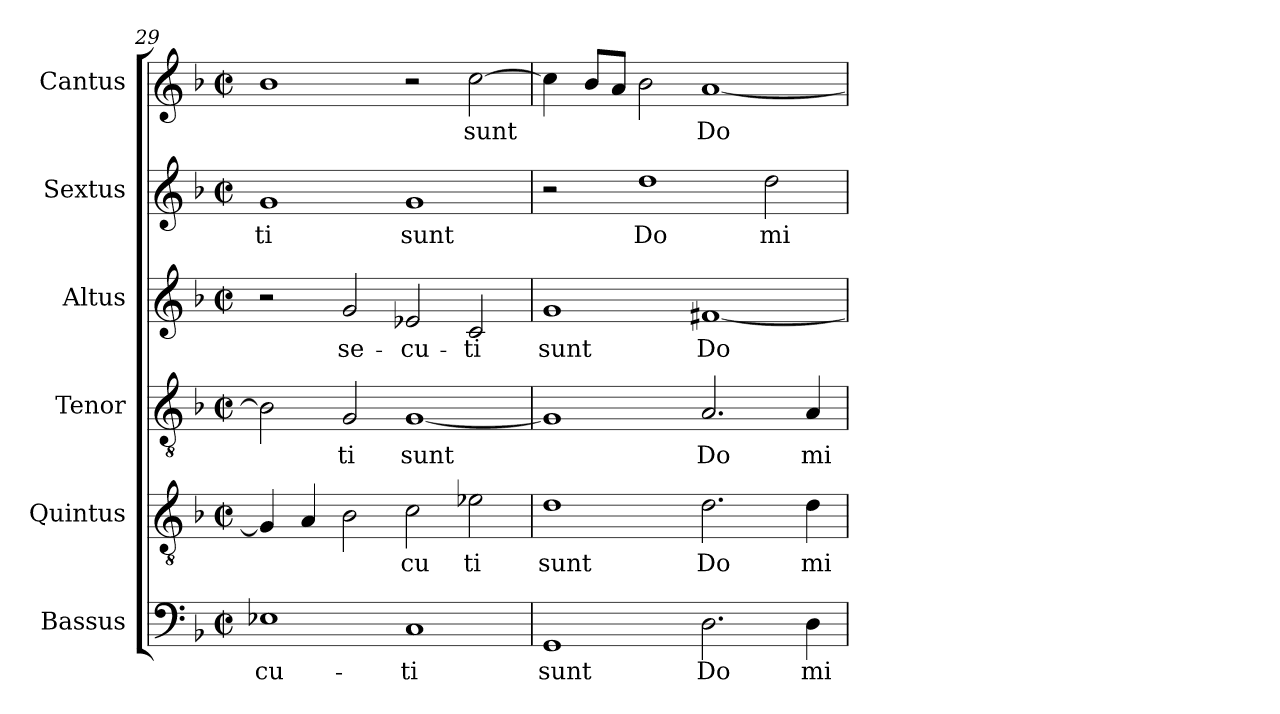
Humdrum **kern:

**kern	**text	**kern	**text	**kern	**text	**kern	**text	**kern	**text	**kern	**text
*part6	*part6	*part5	*part5	*part4	*part4	*part3	*part3	*part2	*part2	*part1	*part1
*staff6	*staff6	*staff5	*staff5	*staff4	*staff4	*staff3	*staff3	*staff2	*staff2	*staff1	*staff1
*I"Bassus	*	*I"Quintus	*	*I"Tenor	*	*I"Altus	*	*I"Sextus	*	*I"Cantus	*
*clefF4	*	*clefGv2	*	*clefGv2	*	*clefG2	*	*clefG2	*	*clefG2	*
*k[b-]	*	*k[b-]	*	*k[b-]	*	*k[b-]	*	*k[b-]	*	*k[b-]	*
*F:	*	*F:	*	*F:	*	*F:	*	*F:	*	*F:	*
*M2/2	*	*M2/2	*	*M2/2	*	*M2/2	*	*M2/2	*	*M2/2	*
*met(c|)	*	*met(c|)	*	*met(c|)	*	*met(c|)	*	*met(c|)	*	*met(c|)	*
=29	=29	=29	=29	=29	=29	=29	=29	=29	=29	=29	=29
!	!LO:LY:b:cj	!	!	!	!	!	!	!	!LO:LY:b:cj	!	!
1E-X	-cu-	4G/]	.	2B-\]	.	2r	.	1g	-ti	1b-	.
.	.	4A/	.	.	.	.	.	.	.	.	.
!	!	!	!	!	!LO:LY:b:cj	!	!LO:LY:b:cj	!	!	!	!
.	.	2B-\	.	2G/	ti	2g/	se-	.	.	.	.
!	!LO:LY:b:cj	!	!LO:LY:b:cj	!	!LO:LY:b	!	!LO:LY:b:cj	!	!LO:LY:b:cj	!	!
1C	-ti	2c\	cu	[>1G	sunt	2e-X/	-cu-	1g	sunt	2r	.
!	!	!	!LO:LY:b:cj	!	!	!	!LO:LY:b:cj	!	!	!	!LO:LY:b
.	.	2e-X\	ti	.	.	2c/	-ti	.	.	[<2cc\	sunt
!!LO:LB:g=z
=30	=30	=30	=30	=30	=30	=30	=30	=30	=30	=30	=30
!	!LO:LY:b:cj	!	!LO:LY:b:cj	!	!	!	!LO:LY:b:cj	!	!	!	!
1GG	sunt	1d	sunt	1G]	.	1g	sunt	2r	.	4cc\]	.
.	.	.	.	.	.	.	.	.	.	8b-/L	.
.	.	.	.	.	.	.	.	.	.	8a/J	.
!	!	!	!	!	!	!	!	!	!LO:LY:b:cj	!	!
.	.	.	.	.	.	.	.	1dd	Do	2b-\	.
!	!LO:LY:b:cj	!	!LO:LY:b:cj	!	!LO:LY:b:cj	!	!LO:LY:b:cj	!	!	!	!LO:LY:b:cj
2.D\	Do	2.d\	Do	2.A/	Do	[<1f#X	Do-	.	.	[<1a	Do
!	!	!	!	!	!	!	!	!	!LO:LY:b:cj	!	!
.	.	.	.	.	.	.	.	2dd\	mi	.	.
!	!LO:LY:b:cj	!	!LO:LY:b:cj	!	!LO:LY:b:cj	!	!	!	!	!	!
4D\	mi	4d\	mi	4A/	mi	.	.	.	.	.	.
=	=	=	=	=	=	=	=	=	=	=	=
*-	*-	*-	*-	*-	*-	*-	*-	*-	*-	*-	*-
